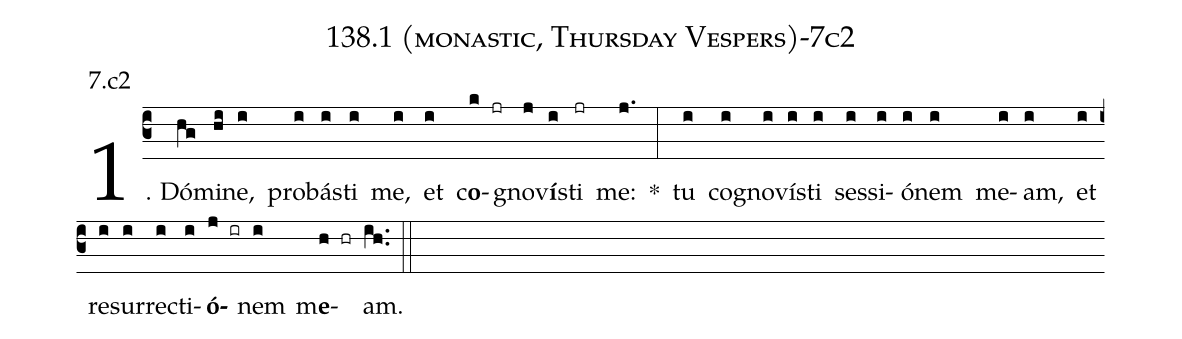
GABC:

name: 138.1 (monastic, Thursday Vespers)-7c2;
annotation: 7.c2;
%%
(c3)1. Dó(hg)mi(hi)ne,(i) pro(i)bás(i)ti(i) me,(i) et(i) c<b>o</b>(k jr)gno(j)v<b>í</b>s(i)ti(jr) me:(j.) *(:) tu(i) co(i)gno(i)vís(i)ti(i) ses(i)si(i)ó(i)nem(i) me(i)am,(i) et(i) re(i)sur(i)rec(i)ti(i)<b>ó</b>(j ir)nem(i) m<b>e</b>(h hr)am.(ih..) (::)
